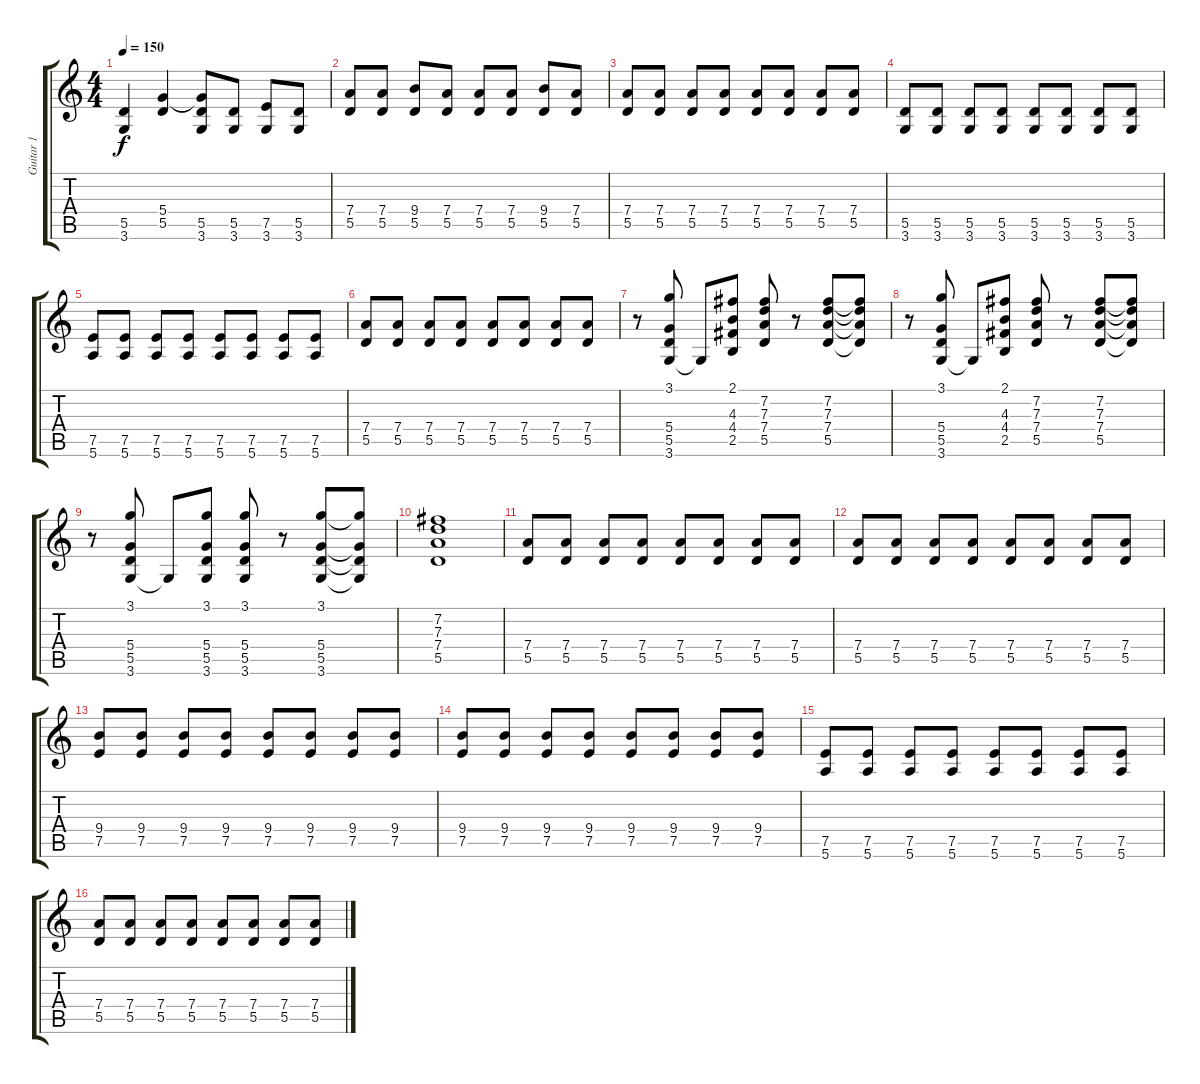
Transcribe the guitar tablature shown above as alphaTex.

\track ("Guitar 1" "Guitar 1") {instrument distortionguitar}
\staff {score tabs}
\tuning (E4 B3 G3 D3 A2 E2) {hide}
\ts (4 4)
\tempo 150
\clef g2
\ks c
(5.5 3.6).4{dy f} (5.4 5.5).4 (5.4{t} 5.5 3.6).8 (5.5 3.6).8 (7.5 3.6).8 (5.5 3.6).8 |
(7.4 5.5).8 (7.4 5.5).8 (9.4 5.5).8 (7.4 5.5).8 (7.4 5.5).8 (7.4 5.5).8 (9.4 5.5).8 (7.4 5.5).8 |
(7.4 5.5).8 (7.4 5.5).8 (7.4 5.5).8 (7.4 5.5).8 (7.4 5.5).8 (7.4 5.5).8 (7.4 5.5).8 (7.4 5.5).8 |
(5.5 3.6).8 (5.5 3.6).8 (5.5 3.6).8 (5.5 3.6).8 (5.5 3.6).8 (5.5 3.6).8 (5.5 3.6).8 (5.5 3.6).8 |
(7.5 5.6).8 (7.5 5.6).8 (7.5 5.6).8 (7.5 5.6).8 (7.5 5.6).8 (7.5 5.6).8 (7.5 5.6).8 (7.5 5.6).8 |
(7.4 5.5).8 (7.4 5.5).8 (7.4 5.5).8 (7.4 5.5).8 (7.4 5.5).8 (7.4 5.5).8 (7.4 5.5).8 (7.4 5.5).8 |
r.8 (3.1 5.4 5.5 3.6).8 3.6{t}.8 (2.1 4.3 4.4 2.5).8 (7.2 7.3 7.4 5.5).8 r.8 (7.2 7.3 7.4 5.5).8 (7.2{t} 7.3{t} 7.4{t} 5.5{t}).8 |
r.8 (3.1 5.4 5.5 3.6).8 3.6{t}.8 (2.1 4.3 4.4 2.5).8 (7.2 7.3 7.4 5.5).8 r.8 (7.2 7.3 7.4 5.5).8 (7.2{t} 7.3{t} 7.4{t} 5.5{t}).8 |
r.8 (3.1 5.4 5.5 3.6).8 3.6{t}.8 (3.1 5.4 5.5 3.6).8 (3.1 5.4 5.5 3.6).8 r.8 (3.1 5.4 5.5 3.6).8 (3.1{t} 5.4{t} 5.5{t} 3.6{t}).8 |
(7.2 7.3 7.4 5.5).1 |
(7.4 5.5).8 (7.4 5.5).8 (7.4 5.5).8 (7.4 5.5).8 (7.4 5.5).8 (7.4 5.5).8 (7.4 5.5).8 (7.4 5.5).8 |
(7.4 5.5).8 (7.4 5.5).8 (7.4 5.5).8 (7.4 5.5).8 (7.4 5.5).8 (7.4 5.5).8 (7.4 5.5).8 (7.4 5.5).8 |
(9.4 7.5).8 (9.4 7.5).8 (9.4 7.5).8 (9.4 7.5).8 (9.4 7.5).8 (9.4 7.5).8 (9.4 7.5).8 (9.4 7.5).8 |
(9.4 7.5).8 (9.4 7.5).8 (9.4 7.5).8 (9.4 7.5).8 (9.4 7.5).8 (9.4 7.5).8 (9.4 7.5).8 (9.4 7.5).8 |
(7.5 5.6).8 (7.5 5.6).8 (7.5 5.6).8 (7.5 5.6).8 (7.5 5.6).8 (7.5 5.6).8 (7.5 5.6).8 (7.5 5.6).8 |
(7.4 5.5).8 (7.4 5.5).8 (7.4 5.5).8 (7.4 5.5).8 (7.4 5.5).8 (7.4 5.5).8 (7.4 5.5).8 (7.4 5.5).8
